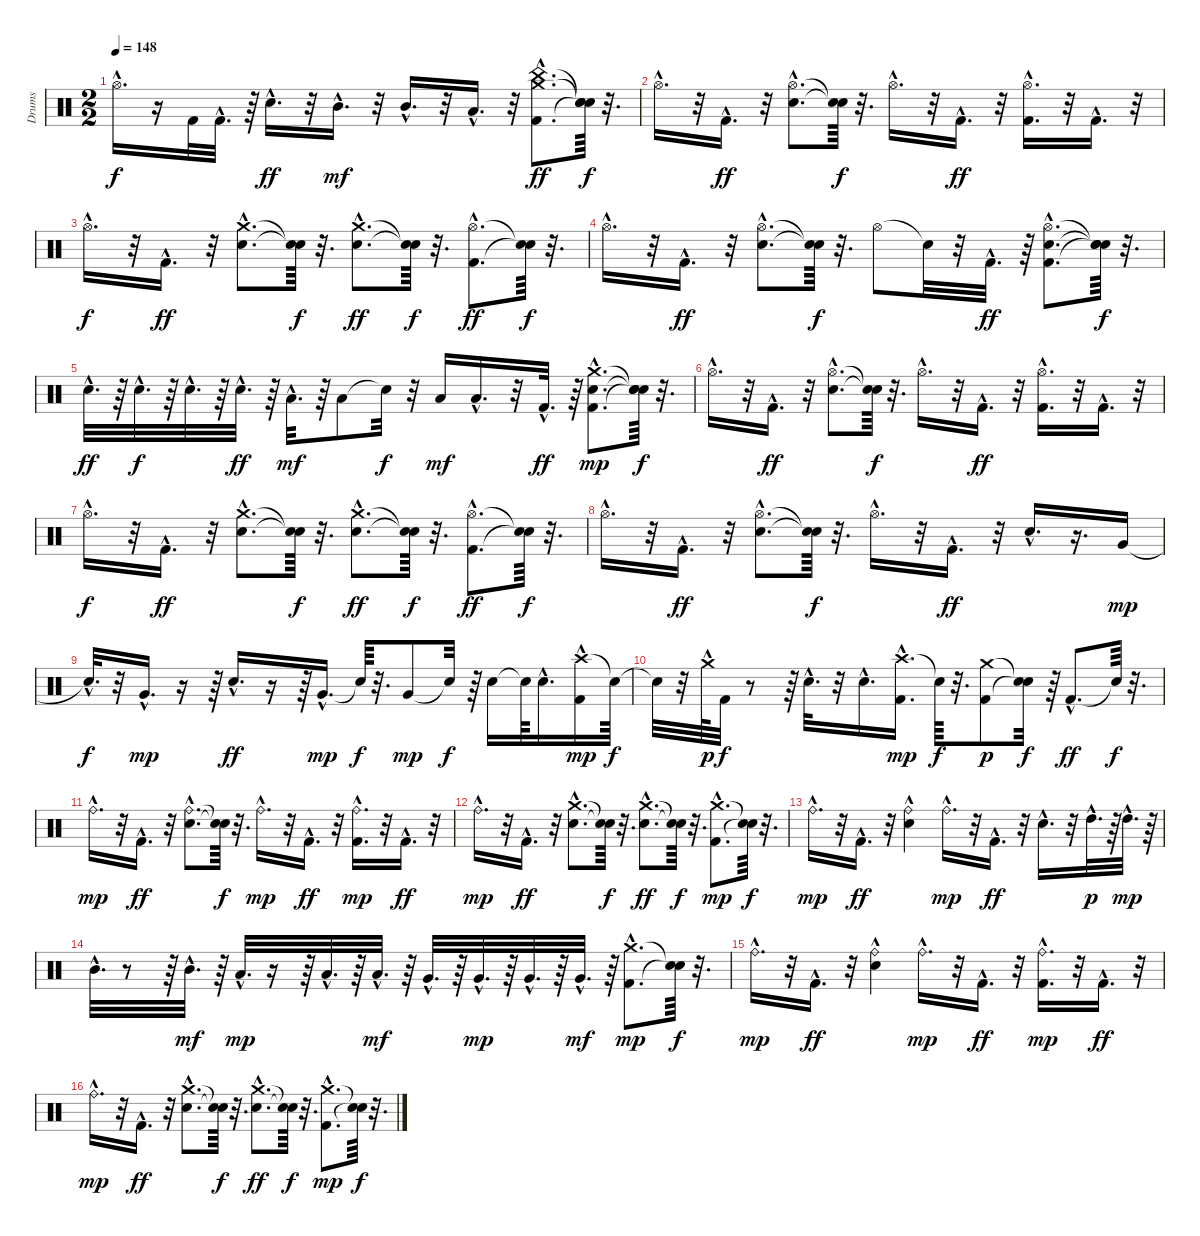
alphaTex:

\track ("Drums" "Drums") {instrument percussion}
\staff {score}
\articulation defaults
\ts (2 2)
\tempo 148
\clef neutral
\ks c "Hi-Hat (open)"{hac}.16{d dy f}
r.16 "Kick (hit) 2".32 "Kick (hit) 2"{hac}.32{d} r.64 "Electric Snare (hit)"{hac}.16{d dy ff} r.32 "Mid Tom (hit)"{hac}.16{d dy mf} r.32 "Mid Tom (hit)"{hac}.16{d} r.32 "Low Tom (hit)"{hac}.16{d} r.32 ("Crash medium (hit)"{hac} "China (hit)"{hac} "Kick (hit) 2"{hac}).8{d dy ff} ("Snare (hit)"{t} "Snare (hit)"{t} "Snare (hit)"{t}).64{dy f} r.32{d} |
"Hi-Hat (open)"{hac}.16{d} r.32 "Kick (hit) 2"{hac}.16{d dy ff} r.32 ("Hi-Hat (open)"{hac} "Electric Snare (hit)"{hac}).8{d} ("Snare (hit)"{t} "Snare (hit)"{t}).64{dy f} r.32{d} "Hi-Hat (open)"{hac}.16{d} r.32 "Kick (hit) 2"{hac}.16{d dy ff} r.32 ("Kick (hit) 2"{hac} "Hi-Hat (open)"{hac}).16{d} r.32 "Kick (hit) 2"{hac}.16{d} r.32 |
"Hi-Hat (open)"{hac}.16{d dy f} r.32 "Kick (hit) 2"{hac}.16{d dy ff} r.32 ("Crash medium (hit)"{hac} "Electric Snare (hit)"{hac}).8{d} ("Snare (hit)"{t} "Snare (hit)"{t}).64{dy f} r.32{d} ("Crash medium (hit)"{hac} "Electric Snare (hit)"{hac}).8{d dy ff} ("Snare (hit)"{t} "Snare (hit)"{t}).64{dy f} r.32{d} ("Kick (hit) 2"{hac} "Hi-Hat (open)"{hac}).8{d dy ff} ("Snare (hit)"{t} "Snare (hit)"{t}).64{dy f} r.32{d} |
"Hi-Hat (open)"{hac}.16{d} r.32 "Kick (hit) 2"{hac}.16{d dy ff} r.32 ("Hi-Hat (open)"{hac} "Electric Snare (hit)"{hac}).8{d} ("Snare (hit)"{t} "Snare (hit)"{t}).64{dy f} r.32{d} "Hi-Hat (open)".8 "Snare (hit)"{t}.32 r.32 "Kick (hit) 2"{hac}.32{d dy ff} r.64 ("Kick (hit) 2"{hac} "Electric Snare (hit)"{hac} "Hi-Hat (open)"{hac}).8{d} ("Snare (hit)"{t} "Snare (hit)"{t} "Snare (hit)"{t}).64{dy f} r.32{d} |
"Electric Snare (hit)"{hac}.32{d dy ff} r.64 "Electric Snare (hit)"{hac}.32{d dy f} r.64 "Electric Snare (hit)"{hac}.32{d} r.64 "Electric Snare (hit)"{hac}.32{d dy ff} r.64 "Low Tom (hit)"{hac}.32{d dy mf} r.64 "Low Tom (hit)".8 "Snare (hit)"{t}.32{dy f} r.32 "Low Floor Tom (hit)".16{dy mf} "Low Floor Tom (hit)"{hac}.16{d} r.32 "Kick (hit) 2"{hac}.32{d dy ff} r.64 ("Kick (hit) 2"{hac} "Electric Snare (hit)"{hac} "Crash medium (hit)"{hac}).8{d dy mp} ("Snare (hit)"{t} "Snare (hit)"{t} "Snare (hit)"{t}).64{dy f} r.32{d} |
"Hi-Hat (open)"{hac}.16{d} r.32 "Kick (hit) 2"{hac}.16{d dy ff} r.32 ("Hi-Hat (open)"{hac} "Electric Snare (hit)"{hac}).8{d} ("Snare (hit)"{t} "Snare (hit)"{t}).64{dy f} r.32{d} "Hi-Hat (open)"{hac}.16{d} r.32 "Kick (hit) 2"{hac}.16{d dy ff} r.32 ("Kick (hit) 2"{hac} "Hi-Hat (open)"{hac}).16{d} r.32 "Kick (hit) 2"{hac}.16{d} r.32 |
"Hi-Hat (open)"{hac}.16{d dy f} r.32 "Kick (hit) 2"{hac}.16{d dy ff} r.32 ("Crash medium (hit)"{hac} "Electric Snare (hit)"{hac}).8{d} ("Snare (hit)"{t} "Snare (hit)"{t}).64{dy f} r.32{d} ("Crash medium (hit)"{hac} "Electric Snare (hit)"{hac}).8{d dy ff} ("Snare (hit)"{t} "Snare (hit)"{t}).64{dy f} r.32{d} ("Kick (hit) 2"{hac} "Hi-Hat (open)"{hac}).8{d dy ff} ("Snare (hit)"{t} "Snare (hit)"{t}).64{dy f} r.32{d} |
"Hi-Hat (open)"{hac}.16{d} r.32 "Kick (hit) 2"{hac}.16{d dy ff} r.32 ("Hi-Hat (open)"{hac} "Electric Snare (hit)"{hac}).8{d} ("Snare (hit)"{t} "Snare (hit)"{t}).64{dy f} r.32{d} "Hi-Hat (open)"{hac}.16{d} r.32 "Kick (hit) 2"{hac}.16{d dy ff} r.32 "Electric Snare (hit)"{hac}.16{d} r.16{d} "Very Low Tom (hit)".16{dy mp} |
"Snare (hit)"{hac t}.32{d dy f} r.32 "Very Low Tom (hit)"{hac}.16{d dy mp} r.16 r.64 "Electric Snare (hit)"{hac}.16{d dy ff} r.16 r.64 "Very Low Tom (hit)"{hac}.16{d dy mp} "Snare (hit)"{t}.64{dy f} r.32{d} "Very Low Tom (hit)".8{dy mp} "Snare (hit)"{t}.32{dy f} r.64 "Electric Snare (hit)".16 "Snare (hit)"{t}.64 "Electric Snare (hit)"{hac}.16{d} ("Crash high (hit)" "Kick (hit) 2"{hac}).16{dy mp} "Snare (hit)"{t}.64{dy f} |
"Snare (hit)"{t}.32 r.32 "Crash medium (hit)"{hac}.64{dy p} "Kick (hit) 2".32{dy f} r.8 r.64 "Electric Snare (hit)"{hac}.32{d} r.32 "Electric Snare (hit)"{hac}.16{d} ("Crash high (hit)"{hac} "Kick (hit) 2"{hac}).16{d dy mp} "Snare (hit)"{t}.64{dy f} r.32{d} ("Crash medium (hit)" "Kick (hit) 2").8{dy p} ("Snare (hit)"{t} "Snare (hit)"{t}).32{dy f} r.64 "Kick (hit) 2"{hac}.8{d dy ff} "Snare (hit)"{t}.64{dy f} r.32{d} |
"Ride (bell)"{hac}.16{d dy mp} r.32 "Kick (hit) 2"{hac}.16{d dy ff} r.32 ("Ride (bell)"{hac} "Electric Snare (hit)"{hac}).8{d} ("Snare (hit)"{t} "Snare (hit)"{t}).64{dy f} r.32{d} "Ride (bell)"{hac}.16{d dy mp} r.32 "Kick (hit) 2"{hac}.16{d dy ff} r.32 ("Kick (hit) 2"{hac} "Ride (bell)"{hac}).16{d dy mp} r.32 "Kick (hit) 2"{hac}.16{d dy ff} r.32 |
"Ride (bell)"{hac}.16{d dy mp} r.32 "Kick (hit) 2"{hac}.16{d dy ff} r.32 ("Crash medium (hit)"{hac} "Electric Snare (hit)"{hac}).8{d} ("Snare (hit)"{t} "Snare (hit)"{t}).64{dy f} r.32{d} ("Crash medium (hit)"{hac} "Electric Snare (hit)"{hac}).8{d dy ff} ("Snare (hit)"{t} "Snare (hit)"{t}).64{dy f} r.32{d} ("Kick (hit) 2"{hac} "Crash medium (hit)"{hac}).8{d dy mp} ("Snare (hit)"{t} "Snare (hit)"{t}).64{dy f} r.32{d} |
"Ride (bell)"{hac}.16{d dy mp} r.32 "Kick (hit) 2"{hac}.16{d dy ff} r.32 ("Ride (bell)"{hac} "Electric Snare (hit)"{hac}).4 "Ride (bell)"{hac}.16{d dy mp} r.32 "Kick (hit) 2"{hac}.16{d dy ff} r.32 "Electric Snare (hit)"{hac}.16{d} r.32 "High Tom (hit)"{hac}.32{d dy p} r.64 "High Tom (hit)"{hac}.32{d dy mp} r.64 |
"Mid Tom (hit)"{hac}.32{d} r.8 r.64 "Mid Tom (hit)"{hac}.32{d dy mf} r.64 "Low Tom (hit)"{hac}.32{d dy mp} r.16 r.64 "Low Tom (hit)"{hac}.32{d} r.64 "Low Tom (hit)"{hac}.32{d dy mf} r.64 "Very Low Tom (hit)"{hac}.32{d} r.64 "Very Low Tom (hit)"{hac}.32{d dy mp} r.64 "Very Low Tom (hit)"{hac}.32{d} r.64 "Very Low Tom (hit)"{hac}.32{d dy mf} r.64 ("Kick (hit) 2"{hac} "Crash medium (hit)"{hac}).8{d dy mp} ("Snare (hit)"{t} "Snare (hit)"{t}).64{dy f} r.32{d} |
"Ride (bell)"{hac}.16{d dy mp} r.32 "Kick (hit) 2"{hac}.16{d dy ff} r.32 ("Ride (bell)"{hac} "Electric Snare (hit)"{hac}).4 "Ride (bell)"{hac}.16{d dy mp} r.32 "Kick (hit) 2"{hac}.16{d dy ff} r.32 ("Kick (hit) 2"{hac} "Ride (bell)"{hac}).16{d dy mp} r.32 "Kick (hit) 2"{hac}.16{d dy ff} r.32 |
"Ride (bell)"{hac}.16{d dy mp} r.32 "Kick (hit) 2"{hac}.16{d dy ff} r.32 ("Crash medium (hit)"{hac} "Electric Snare (hit)"{hac}).8{d} ("Snare (hit)"{t} "Snare (hit)"{t}).64{dy f} r.32{d} ("Crash medium (hit)"{hac} "Electric Snare (hit)"{hac}).8{d dy ff} ("Snare (hit)"{t} "Snare (hit)"{t}).64{dy f} r.32{d} ("Kick (hit) 2"{hac} "Crash medium (hit)"{hac}).8{d dy mp} ("Snare (hit)"{t} "Snare (hit)"{t}).64{dy f} r.32{d}
